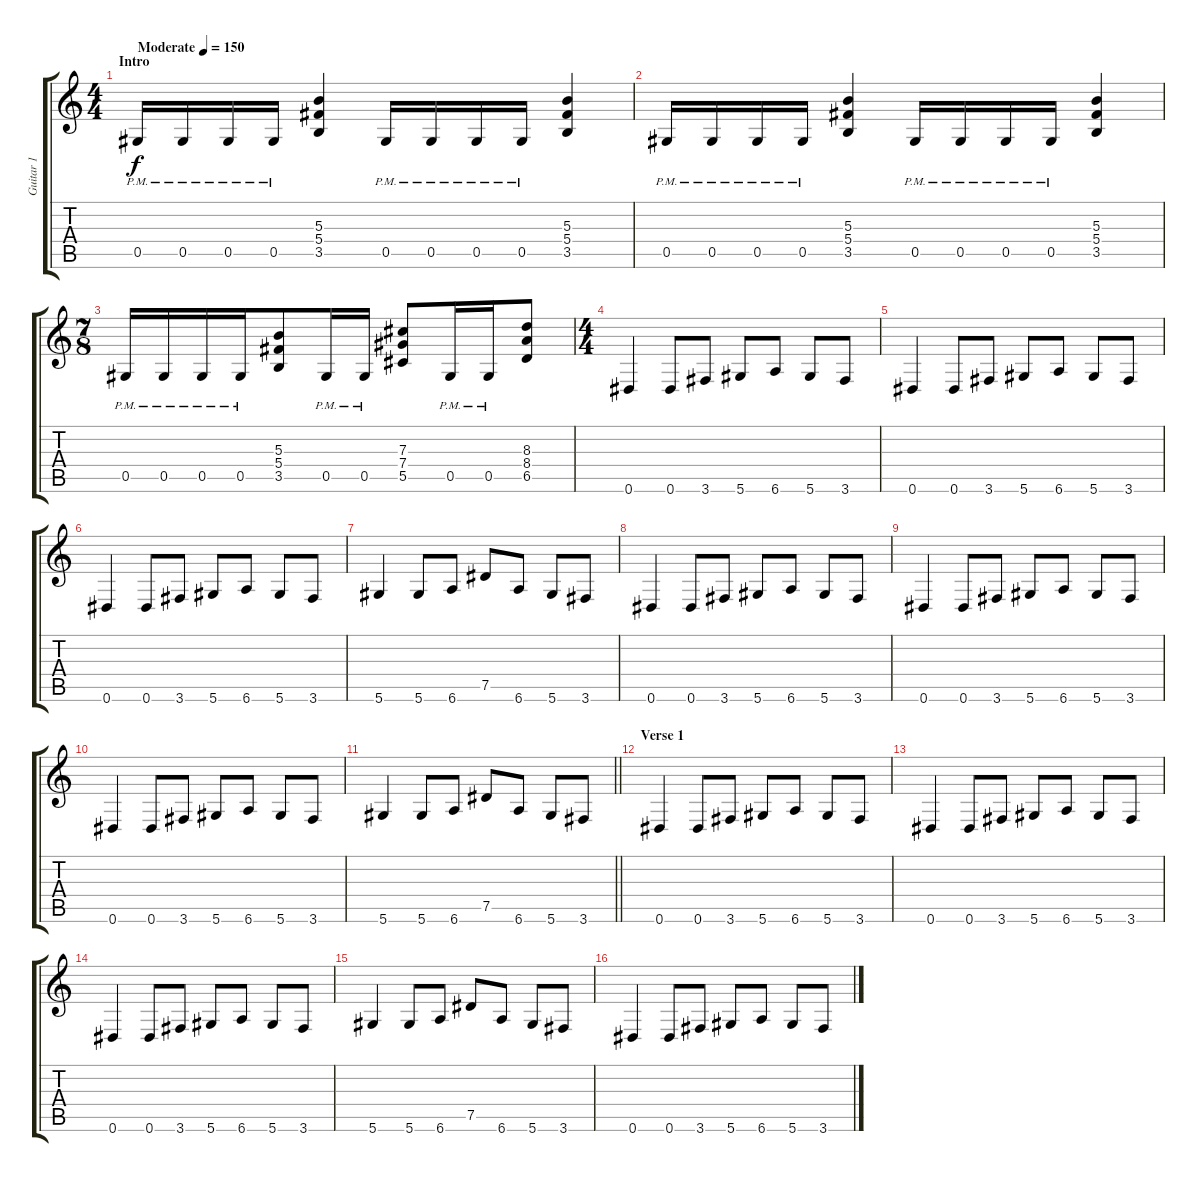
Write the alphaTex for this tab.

\track ("Guitar 1" "Guitar 1") {instrument distortionguitar}
\staff {score tabs}
\tuning (Eb4 Bb3 Gb3 Db3 Ab2 Eb2) {hide}
\ts (4 4)
\section ("" "Intro")
\tempo (150 "Moderate")
\clef g2
\ks c
0.5{pm}.16{dy f instrument distortionguitar} 0.5{pm}.16 0.5{pm}.16 0.5{pm}.16 (5.3 5.4 3.5).4 0.5{pm}.16 0.5{pm}.16 0.5{pm}.16 0.5{pm}.16 (5.3 5.4 3.5).4 |
0.5{pm}.16 0.5{pm}.16 0.5{pm}.16 0.5{pm}.16 (5.3 5.4 3.5).4 0.5{pm}.16 0.5{pm}.16 0.5{pm}.16 0.5{pm}.16 (5.3 5.4 3.5).4 |
\ts (7 8)
0.5{pm}.16 0.5{pm}.16 0.5{pm}.16 0.5{pm}.16 (5.3 5.4 3.5).8 0.5{pm}.16 0.5{pm}.16 (7.3 7.4 5.5).8 0.5{pm}.16 0.5{pm}.16 (8.3 8.4 6.5).8 |
\ts (4 4)
0.6.4 0.6.8 3.6.8 5.6.8 6.6.8 5.6.8 3.6.8 |
0.6.4 0.6.8 3.6.8 5.6.8 6.6.8 5.6.8 3.6.8 |
0.6.4 0.6.8 3.6.8 5.6.8 6.6.8 5.6.8 3.6.8 |
5.6.4 5.6.8 6.6.8 7.5.8 6.6.8 5.6.8 3.6.8 |
0.6.4 0.6.8 3.6.8 5.6.8 6.6.8 5.6.8 3.6.8 |
0.6.4 0.6.8 3.6.8 5.6.8 6.6.8 5.6.8 3.6.8 |
0.6.4 0.6.8 3.6.8 5.6.8 6.6.8 5.6.8 3.6.8 |
\barLineRight lightlight
5.6.4 5.6.8 6.6.8 7.5.8 6.6.8 5.6.8 3.6.8 |
\section ("" "Verse 1")
0.6.4 0.6.8 3.6.8 5.6.8 6.6.8 5.6.8 3.6.8 |
0.6.4 0.6.8 3.6.8 5.6.8 6.6.8 5.6.8 3.6.8 |
0.6.4 0.6.8 3.6.8 5.6.8 6.6.8 5.6.8 3.6.8 |
5.6.4 5.6.8 6.6.8 7.5.8 6.6.8 5.6.8 3.6.8 |
0.6.4 0.6.8 3.6.8 5.6.8 6.6.8 5.6.8 3.6.8
